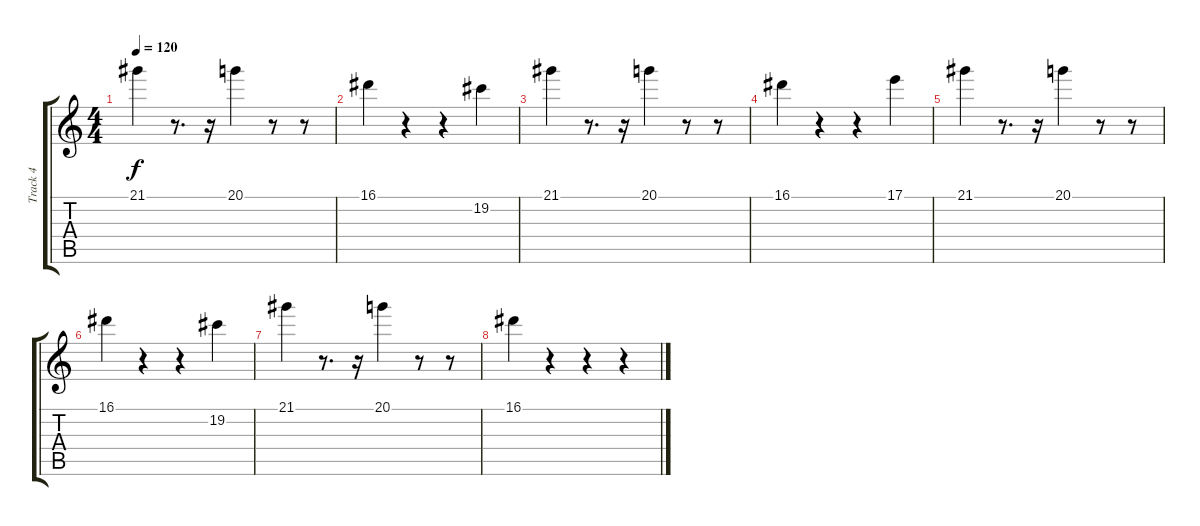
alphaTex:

\track ("Track 4" "Track 4") {instrument distortionguitar}
\staff {score tabs}
\tuning (B3 Gb3 D3 A2 E2 B1) {hide}
\ts (4 4)
\tempo 120
\clef g2
\ks c
21.1.4{dy f} r.8{d} r.16 20.1.4 r.8 r.8 |
16.1.4 r.4 r.4 19.2.4 |
21.1.4 r.8{d} r.16 20.1.4 r.8 r.8 |
16.1.4 r.4 r.4 17.1.4 |
21.1.4 r.8{d} r.16 20.1.4 r.8 r.8 |
16.1.4 r.4 r.4 19.2.4 |
21.1.4 r.8{d} r.16 20.1.4 r.8 r.8 |
16.1.4 r.4 r.4 r.4
